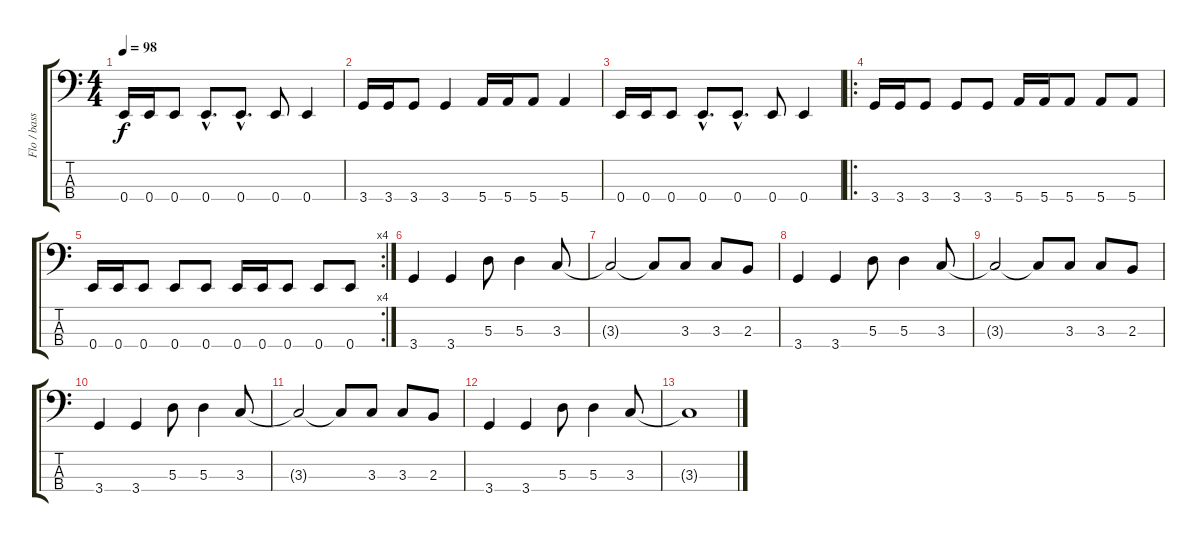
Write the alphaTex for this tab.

\track ("Flo / bass" "Flo / bass") {instrument electricbassfinger}
\staff {score tabs}
\tuning (G2 D2 A1 E1) {hide}
\ts (4 4)
\tempo 98
\clef f4
\ks c
0.4.16{dy f} 0.4.16 0.4.8 0.4{hac}.8{d} 0.4{hac}.8{d} 0.4.8 0.4.4 |
3.4.16 3.4.16 3.4.8 3.4.4 5.4.16 5.4.16 5.4.8 5.4.4 |
0.4.16 0.4.16 0.4.8 0.4{hac}.8{d} 0.4{hac}.8{d} 0.4.8 0.4.4 |
\ro
3.4.16 3.4.16 3.4.8 3.4.8 3.4.8 5.4.16 5.4.16 5.4.8 5.4.8 5.4.8 |
\rc 4
0.4.16 0.4.16 0.4.8 0.4.8 0.4.8 0.4.16 0.4.16 0.4.8 0.4.8 0.4.8 |
3.4.4 3.4.4 5.3.8 5.3.4 3.3.8 |
3.3{t}.2 3.3{t}.8 3.3.8 3.3.8 2.3.8 |
3.4.4 3.4.4 5.3.8 5.3.4 3.3.8 |
3.3{t}.2 3.3{t}.8 3.3.8 3.3.8 2.3.8 |
3.4.4 3.4.4 5.3.8 5.3.4 3.3.8 |
3.3{t}.2 3.3{t}.8 3.3.8 3.3.8 2.3.8 |
3.4.4 3.4.4 5.3.8 5.3.4 3.3.8 |
3.3{t}.1
